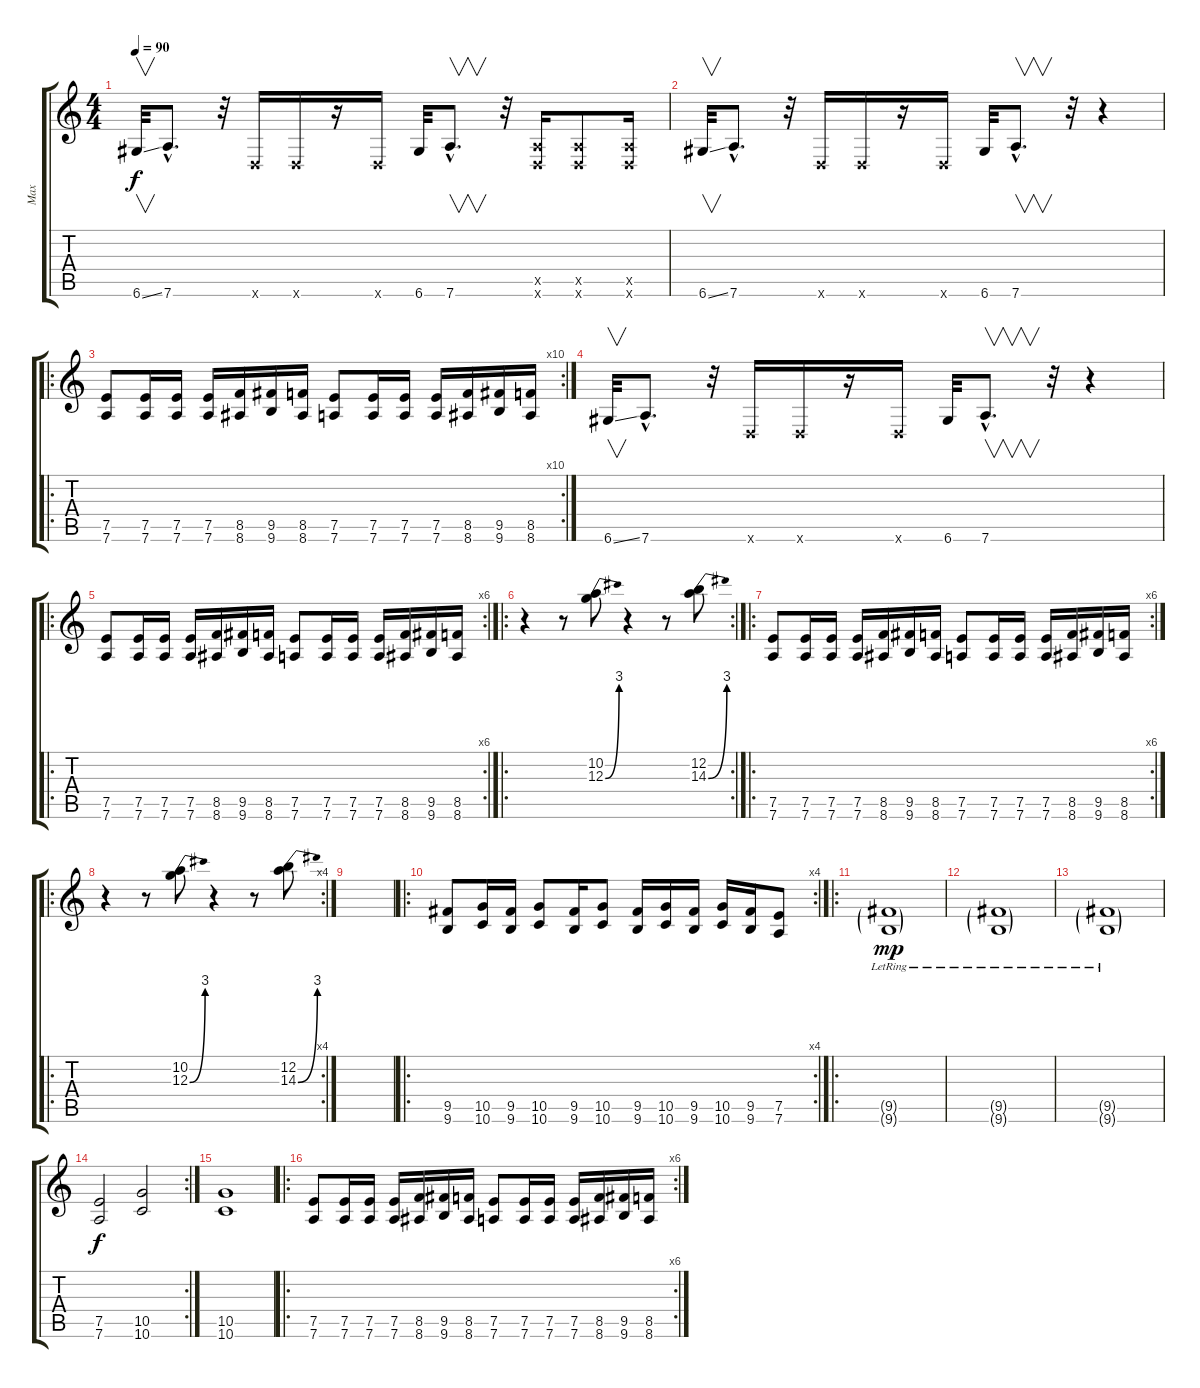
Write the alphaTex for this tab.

\track ("Max" "Max") {instrument overdrivenguitar}
\staff {score tabs}
\tuning (E4 B3 G3 D3 A2 D2) {hide}
\ts (4 4)
\tempo 90
\clef g2
\ks c
6.6{ss}.32{v dy f instrument overdrivenguitar} 7.6{hac}.8{d} r.32 0.6{x}.16 0.6{x}.16 r.16 0.6{x}.16 6.6.32 7.6{hac}.8{v d} r.32 (0.5{x} 0.6{x}).16 (0.5{x} 0.6{x}).8 (0.5{x} 0.6{x}).16 |
6.6{ss}.32{v} 7.6{hac}.8{d} r.32 0.6{x}.16 0.6{x}.16 r.16 0.6{x}.16 6.6.32 7.6{hac}.8{v d} r.32 r.4 |
\ro
\rc 10
(7.5 7.6).8 (7.5 7.6).16 (7.5 7.6).16 (7.5 7.6).16 (8.5 8.6).16 (9.5 9.6).16 (8.5 8.6).16 (7.5 7.6).8 (7.5 7.6).16 (7.5 7.6).16 (7.5 7.6).16 (8.5 8.6).16 (9.5 9.6).16 (8.5 8.6).16 |
6.6{ss}.32{v} 7.6{hac}.8{d} r.32 0.6{x}.16 0.6{x}.16 r.16 0.6{x}.16 6.6.32 7.6{hac}.8{v d} r.32 r.4 |
\ro
\rc 6
(7.5 7.6).8 (7.5 7.6).16 (7.5 7.6).16 (7.5 7.6).16 (8.5 8.6).16 (9.5 9.6).16 (8.5 8.6).16 (7.5 7.6).8 (7.5 7.6).16 (7.5 7.6).16 (7.5 7.6).16 (8.5 8.6).16 (9.5 9.6).16 (8.5 8.6).16 |
\ro
\rc 2
r.4 r.8 (10.2 12.3{be (bend 0 0 60 12)}).8 r.4 r.8 (12.2 14.3{be (bend 0 0 60 12)}).8 |
\ro
\rc 6
(7.5 7.6).8 (7.5 7.6).16 (7.5 7.6).16 (7.5 7.6).16 (8.5 8.6).16 (9.5 9.6).16 (8.5 8.6).16 (7.5 7.6).8 (7.5 7.6).16 (7.5 7.6).16 (7.5 7.6).16 (8.5 8.6).16 (9.5 9.6).16 (8.5 8.6).16 |
\ro
\rc 4
r.4 r.8 (10.2 12.3{be (bend 0 0 60 12)}).8 r.4 r.8 (12.2 14.3{be (bend 0 0 60 12)}).8 |
|
\ro
\rc 4
(9.5 9.6).8 (10.5 10.6).16 (9.5 9.6).16 (10.5 10.6).8 (9.5 9.6).16 (10.5 10.6).8 (9.5 9.6).16 (10.5 10.6).16 (9.5 9.6).16 (10.5 10.6).16 (9.5 9.6).16 (7.5 7.6).8 |
\ro
(9.5{g lr} 9.6{g lr}).1{dy mp} |
(9.5{g lr} 9.6{g lr}).1 |
(9.5{g lr} 9.6{g lr}).1 |
\rc 2
(7.5 7.6).2{dy f} (10.5 10.6).2 |
(10.5 10.6).1 |
\ro
\rc 6
(7.5 7.6).8 (7.5 7.6).16 (7.5 7.6).16 (7.5 7.6).16 (8.5 8.6).16 (9.5 9.6).16 (8.5 8.6).16 (7.5 7.6).8 (7.5 7.6).16 (7.5 7.6).16 (7.5 7.6).16 (8.5 8.6).16 (9.5 9.6).16 (8.5 8.6).16
